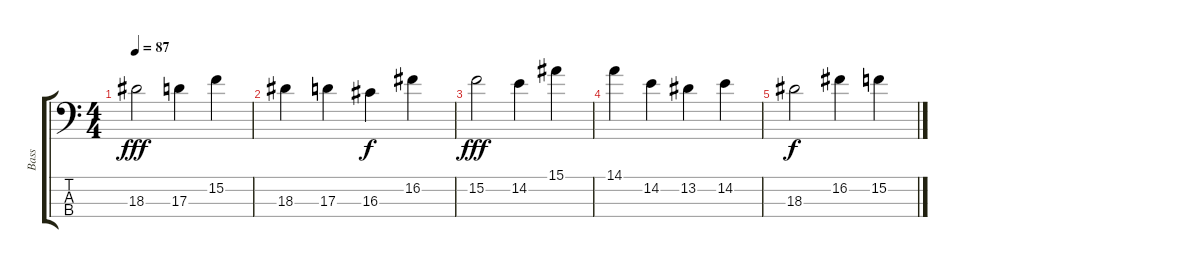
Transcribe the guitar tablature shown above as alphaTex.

\track ("Bass" "Bass") {instrument electricbassfinger}
\staff {score tabs}
\tuning (G2 D2 A1 D1) {hide}
\ts (4 4)
\tempo 87
\clef f4
\ks c
18.3.2{dy fff} 17.3.4 15.2.4 |
18.3.4 17.3.4 16.3.4{dy f} 16.2.4 |
15.2.2{dy fff} 14.2.4 15.1.4 |
14.1.4 14.2.4 13.2.4 14.2.4 |
18.3.2{dy f} 16.2.4 15.2.4
